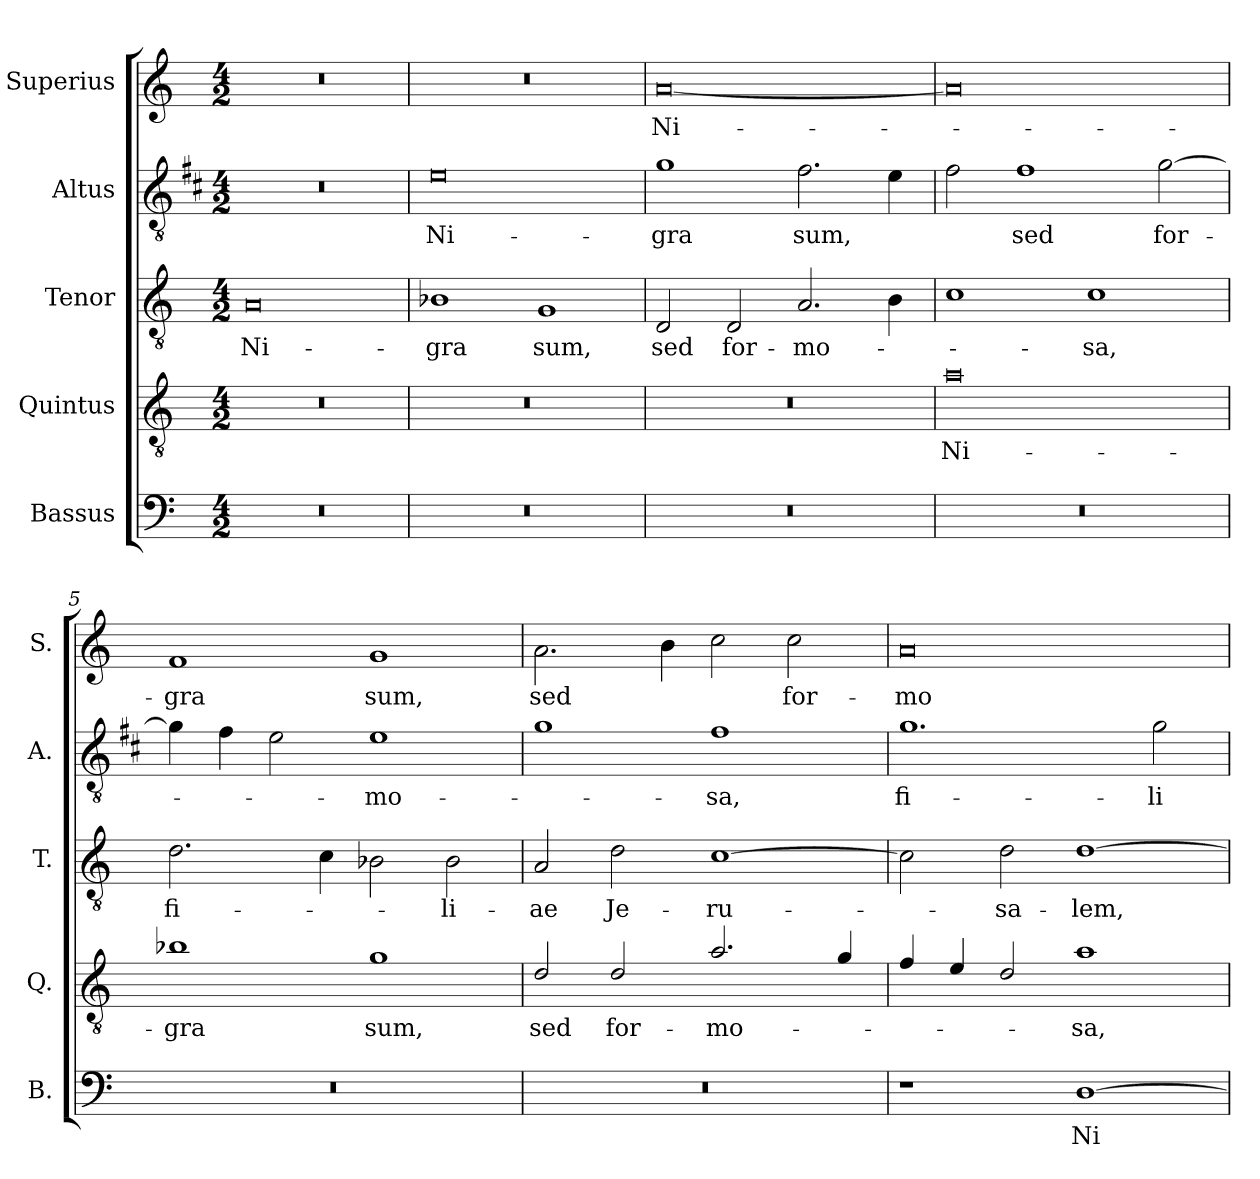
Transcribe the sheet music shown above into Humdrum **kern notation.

**kern	**text	**kern	**text	**kern	**text	**kern	**text	**kern	**text
*part5	*part5	*part4	*part4	*part3	*part3	*part2	*part2	*part1	*part1
*staff5	*staff5	*staff4	*staff4	*staff3	*staff3	*staff2	*staff2	*staff1	*staff1
*I"Bassus	*	*I"Quintus	*	*I"Tenor	*	*I"Altus	*	*I"Superius	*
*I'B.	*	*I'Q.	*	*I'T.	*	*I'A.	*	*I'S.	*
*clefF4	*	*clefGv2	*	*clefGv2	*	*clefGv2	*	*clefG2	*
*	*	*ITrd8c14	*	*	*	*ITrd1c2	*	*	*
*k[]	*	*k[]	*	*k[]	*	*k[]	*	*k[]	*
*M4/2	*	*M4/2	*	*M4/2	*	*M4/2	*	*M4/2	*
=1	=1	=1	=1	=1	=1	=1	=1	=1	=1
!	!	!	!	!	!LO:LY:b	!	!	!	!
0r	.	0r	.	0A	Ni-	0r	.	0r	.
=2	=2	=2	=2	=2	=2	=2	=2	=2	=2
!	!	!	!	!	!LO:LY:b	!	!LO:LY:b	!	!
0r	.	0r	.	1B-X	-gra	0d	Ni-	0r	.
!	!	!	!	!	!LO:LY:b	!	!	!	!
.	.	.	.	1G	sum,	.	.	.	.
=3	=3	=3	=3	=3	=3	=3	=3	=3	=3
!	!	!	!	!	!LO:LY:b	!	!LO:LY:b	!	!LO:LY:b
0r	.	0r	.	2D/	sed	1f	-gra	[0a	Ni-
!	!	!	!	!	!LO:LY:b	!	!	!	!
.	.	.	.	2D/	for-	.	.	.	.
!	!	!	!	!	!LO:LY:b	!	!LO:LY:b	!	!
.	.	.	.	2.A/	-mo-	2.e\	sum,	.	.
.	.	.	.	4B\	.	4d\	.	.	.
=4	=4	=4	=4	=4	=4	=4	=4	=4	=4
!	!	!	!LO:LY:b	!	!	!	!	!	!
0r	.	0A	Ni-	1c	.	2e\	.	0a]	.
!	!	!	!	!	!	!	!LO:LY:b	!	!
.	.	.	.	.	.	1e	sed	.	.
!	!	!	!	!	!LO:LY:b	!	!	!	!
.	.	.	.	1c	-sa,	.	.	.	.
!	!	!	!	!	!	!	!LO:LY:b	!	!
.	.	.	.	.	.	[2f\	for-	.	.
=5	=5	=5	=5	=5	=5	=5	=5	=5	=5
!	!	!	!LO:LY:b	!	!LO:LY:b	!	!	!	!LO:LY:b
0r	.	1B-X	-gra	2.d\	fi-	4f\]	.	1f	-gra
.	.	.	.	.	.	4e\	.	.	.
.	.	.	.	.	.	2d\	.	.	.
.	.	.	.	4c\	.	.	.	.	.
!	!	!	!LO:LY:b	!	!	!	!LO:LY:b	!	!LO:LY:b
.	.	1G	sum,	2B-X\	.	1d	-mo-	1g	sum,
!	!	!	!	!	!LO:LY:b	!	!	!	!
.	.	.	.	2B-\	-li-	.	.	.	.
!!LO:PB:g=z
=6	=6	=6	=6	=6	=6	=6	=6	=6	=6
!	!	!	!LO:LY:b	!	!LO:LY:b	!	!	!	!LO:LY:b
0r	.	2D/	sed	2A/	-ae	1f	.	2.a\	sed
!	!	!	!LO:LY:b	!	!LO:LY:b	!	!	!	!
.	.	2D/	for-	2d\	Je-	.	.	.	.
.	.	.	.	.	.	.	.	4b\	.
!	!	!	!LO:LY:b	!	!LO:LY:b	!	!LO:LY:b	!	!
.	.	2.A/	-mo-	[1c	-ru-	1e	-sa,	2cc\	.
!	!	!	!	!	!	!	!	!	!LO:LY:b
.	.	.	.	.	.	.	.	2cc\	for-
.	.	4G/	.	.	.	.	.	.	.
=7	=7	=7	=7	=7	=7	=7	=7	=7	=7
!	!	!	!	!	!	!	!LO:LY:b	!	!LO:LY:b
1r	.	4F/	.	2c\]	.	1.f	fi-	0a	-mo-
.	.	4E/	.	.	.	.	.	.	.
!	!	!	!	!	!LO:LY:b	!	!	!	!
.	.	2D/	.	2d\	-sa-	.	.	.	.
!	!LO:LY:b	!	!LO:LY:b	!	!LO:LY:b	!	!	!	!
[1D	Ni-	1A	-sa,	[1d	-lem,	.	.	.	.
!	!	!	!	!	!	!	!LO:LY:b	!	!
.	.	.	.	.	.	2f\	-li-	.	.
=	=	=	=	=	=	=	=	=	=
*-	*-	*-	*-	*-	*-	*-	*-	*-	*-
